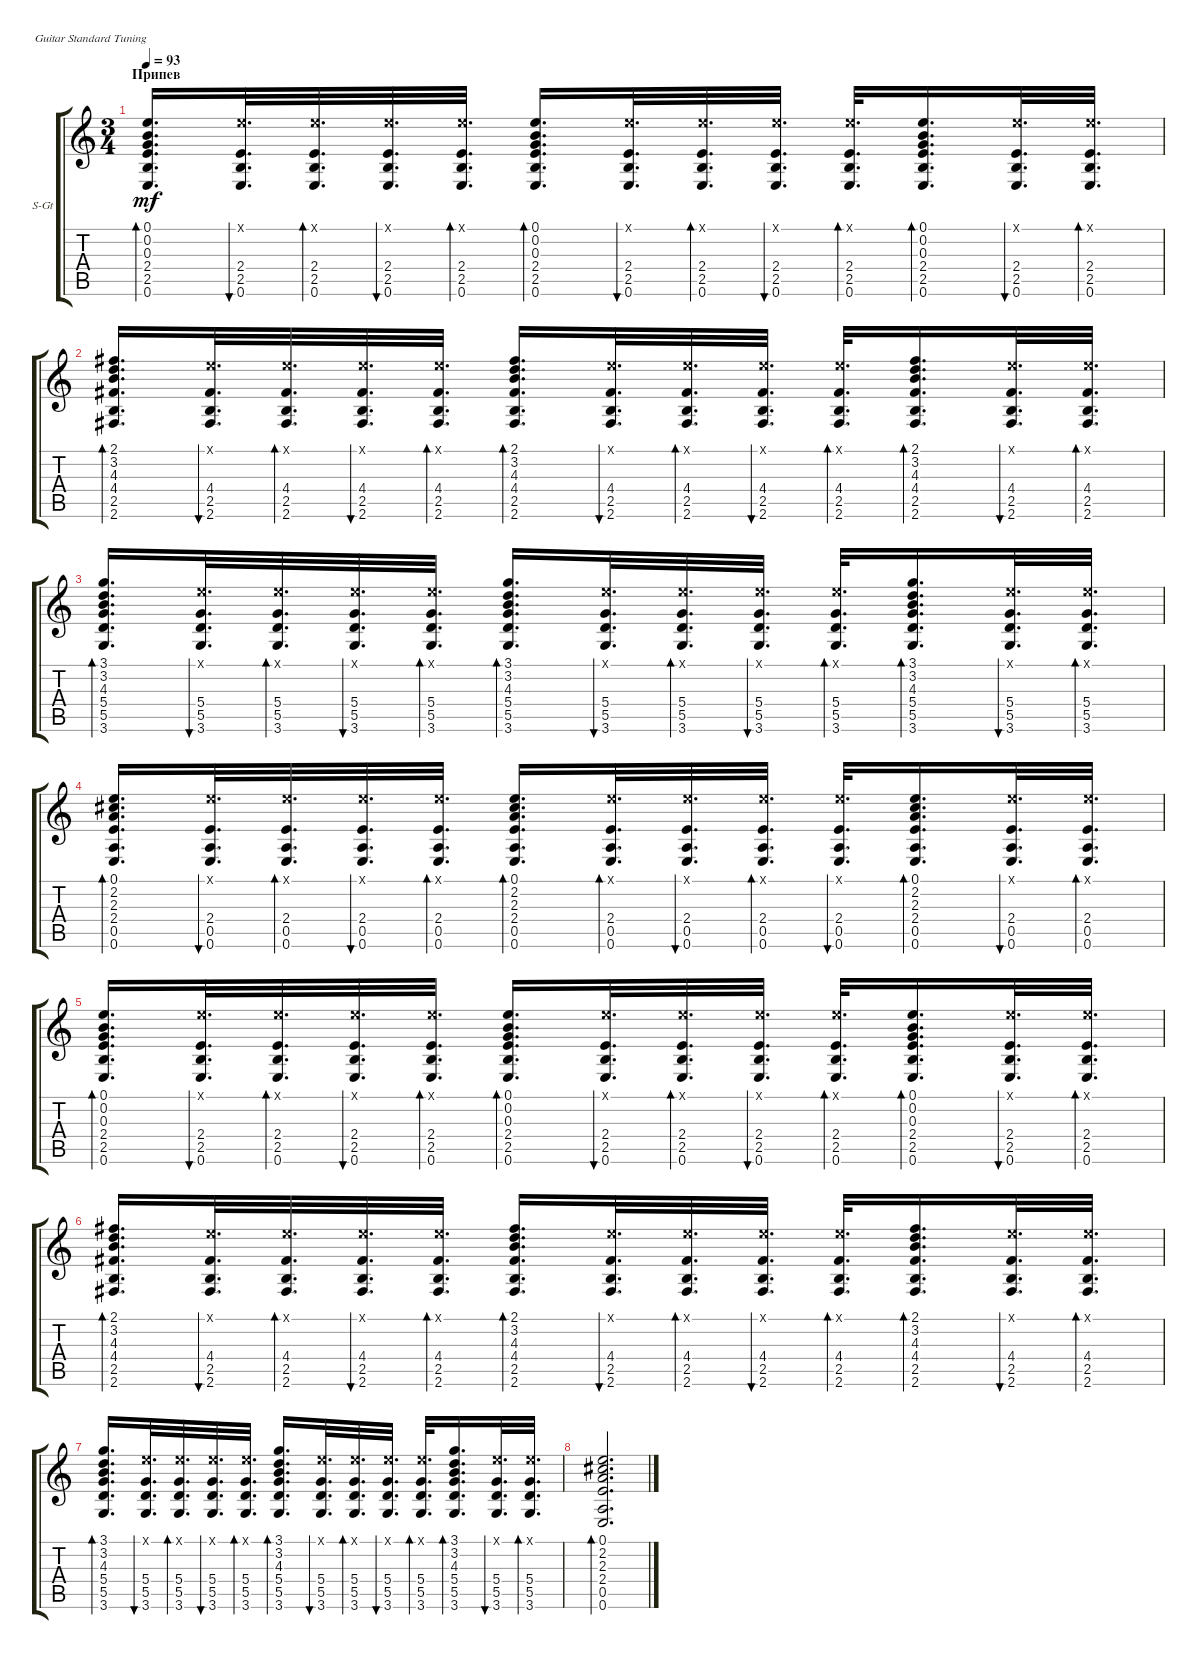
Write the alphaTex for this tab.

\defaultSystemsLayout 4
\bracketExtendMode groupsimilarinstruments
\firstSystemTrackNameOrientation horizontal
\otherSystemsTrackNameOrientation horizontal
\track ("Steel Guitar" "S-Gt") {instrument acousticguitarsteel}
\staff {score tabs}
\tuning (E4 B3 G3 D3 A2 E2)
\ts (3 4)
\section ("" "Припев")
\tempo 93
\clef g2
\ks c
(0.6 2.5 2.4 0.3 0.2 0.1).16{d bd 30 dy mf} (0.6 2.5 2.4 0.1{x}).32{d bu 30} (2.4 2.5 0.6 0.1{x}).32{d bd 30} (0.6 2.5 2.4 0.1{x}).32{d bu 30} (2.4 2.5 0.6 0.1{x}).32{d bd 30} (0.6 2.5 2.4 0.3 0.2 0.1).16{d bd 30} (0.6 2.5 2.4 0.1{x}).32{d bu 30} (2.4 2.5 0.6 0.1{x}).32{d bd 30} (0.6 2.5 2.4 0.1{x}).32{d bu 30} (2.4 2.5 0.6 0.1{x}).32{d bd 30} (0.6 2.5 2.4 0.3 0.2 0.1).16{d bd 30} (0.6 2.5 2.4 0.1{x}).32{d bu 30} (2.4 2.5 0.6 0.1{x}).32{d bd 30} |
(2.6 2.5 4.4 4.3 3.2 2.1).16{d bd 30} (2.6 2.5 4.4 0.1{x}).32{d bu 30} (4.4 2.5 2.6 0.1{x}).32{d bd 30} (2.6 2.5 4.4 0.1{x}).32{d bu 30} (4.4 2.5 2.6 0.1{x}).32{d bd 30} (2.6 2.5 4.4 4.3 3.2 2.1).16{d bd 30} (2.6 2.5 4.4 0.1{x}).32{d bu 30} (4.4 2.5 2.6 0.1{x}).32{d bd 30} (2.6 2.5 4.4 0.1{x}).32{d bu 30} (4.4 2.5 2.6 0.1{x}).32{d bd 30} (2.6 2.5 4.4 4.3 3.2 2.1).16{d bd 30} (2.6 2.5 4.4 0.1{x}).32{d bu 30} (4.4 2.5 2.6 0.1{x}).32{d bd 30} |
(3.6 5.5 5.4 4.3 3.2 3.1).16{d bd 30} (3.6 5.5 5.4 0.1{x}).32{d bu 30} (5.4 5.5 3.6 0.1{x}).32{d bd 30} (3.6 5.5 5.4 0.1{x}).32{d bu 30} (5.4 5.5 3.6 0.1{x}).32{d bd 30} (3.6 5.5 5.4 4.3 3.2 3.1).16{d bd 30} (3.6 5.5 5.4 0.1{x}).32{d bu 30} (5.4 5.5 3.6 0.1{x}).32{d bd 30} (3.6 5.5 5.4 0.1{x}).32{d bu 30} (5.4 5.5 3.6 0.1{x}).32{d bd 30} (3.6 5.5 5.4 4.3 3.2 3.1).16{d bd 30} (3.6 5.5 5.4 0.1{x}).32{d bu 30} (5.4 5.5 3.6 0.1{x}).32{d bd 30} |
(0.6 0.5 2.4 2.3 2.2 0.1).16{d bd 30} (0.1{x} 2.4 0.6 0.5).32{d bu 30} (0.1{x} 2.4 0.5 0.6).32{d bd 30} (0.1{x} 2.4 0.6 0.5).32{d bu 30} (0.1{x} 2.4 0.5 0.6).32{d bd 30} (0.1 2.2 2.3 2.4 0.6 0.5).16{d bd 30} (0.1{x} 2.4 0.5 0.6).32{d bd 30} (0.1{x} 2.4 0.6 0.5).32{d bu 30} (0.1{x} 2.4 0.5 0.6).32{d bd 30} (0.1{x} 2.4 0.6 0.5).32{d bu 30} (0.1 2.2 2.3 2.4 0.5 0.6).16{d bd 30} (0.1{x} 2.4 0.6 0.5).32{d bu 30} (0.1{x} 2.4 0.5 0.6).32{d bd 30} |
(0.6 2.5 2.4 0.3 0.2 0.1).16{d bd 30} (0.6 2.5 2.4 0.1{x}).32{d bu 30} (2.4 2.5 0.6 0.1{x}).32{d bd 30} (0.6 2.5 2.4 0.1{x}).32{d bu 30} (2.4 2.5 0.6 0.1{x}).32{d bd 30} (0.6 2.5 2.4 0.3 0.2 0.1).16{d bd 30} (0.6 2.5 2.4 0.1{x}).32{d bu 30} (2.4 2.5 0.6 0.1{x}).32{d bd 30} (0.6 2.5 2.4 0.1{x}).32{d bu 30} (2.4 2.5 0.6 0.1{x}).32{d bd 30} (0.6 2.5 2.4 0.3 0.2 0.1).16{d bd 30} (0.6 2.5 2.4 0.1{x}).32{d bu 30} (2.4 2.5 0.6 0.1{x}).32{d bd 30} |
(2.6 2.5 4.4 4.3 3.2 2.1).16{d bd 30} (2.6 2.5 4.4 0.1{x}).32{d bu 30} (4.4 2.5 2.6 0.1{x}).32{d bd 30} (2.6 2.5 4.4 0.1{x}).32{d bu 30} (4.4 2.5 2.6 0.1{x}).32{d bd 30} (2.6 2.5 4.4 4.3 3.2 2.1).16{d bd 30} (2.6 2.5 4.4 0.1{x}).32{d bu 30} (4.4 2.5 2.6 0.1{x}).32{d bd 30} (2.6 2.5 4.4 0.1{x}).32{d bu 30} (4.4 2.5 2.6 0.1{x}).32{d bd 30} (2.6 2.5 4.4 4.3 3.2 2.1).16{d bd 30} (2.6 2.5 4.4 0.1{x}).32{d bu 30} (4.4 2.5 2.6 0.1{x}).32{d bd 30} |
(3.6 5.5 5.4 4.3 3.2 3.1).16{d bd 30} (3.6 5.5 5.4 0.1{x}).32{d bu 30} (5.4 5.5 3.6 0.1{x}).32{d bd 30} (3.6 5.5 5.4 0.1{x}).32{d bu 30} (5.4 5.5 3.6 0.1{x}).32{d bd 30} (3.6 5.5 5.4 4.3 3.2 3.1).16{d bd 30} (3.6 5.5 5.4 0.1{x}).32{d bu 30} (5.4 5.5 3.6 0.1{x}).32{d bd 30} (3.6 5.5 5.4 0.1{x}).32{d bu 30} (5.4 5.5 3.6 0.1{x}).32{d bd 30} (3.6 5.5 5.4 4.3 3.2 3.1).16{d bd 30} (3.6 5.5 5.4 0.1{x}).32{d bu 30} (5.4 5.5 3.6 0.1{x}).32{d bd 30} |
(0.6 0.5 2.4 2.3 2.2 0.1).2{d bd 30}
